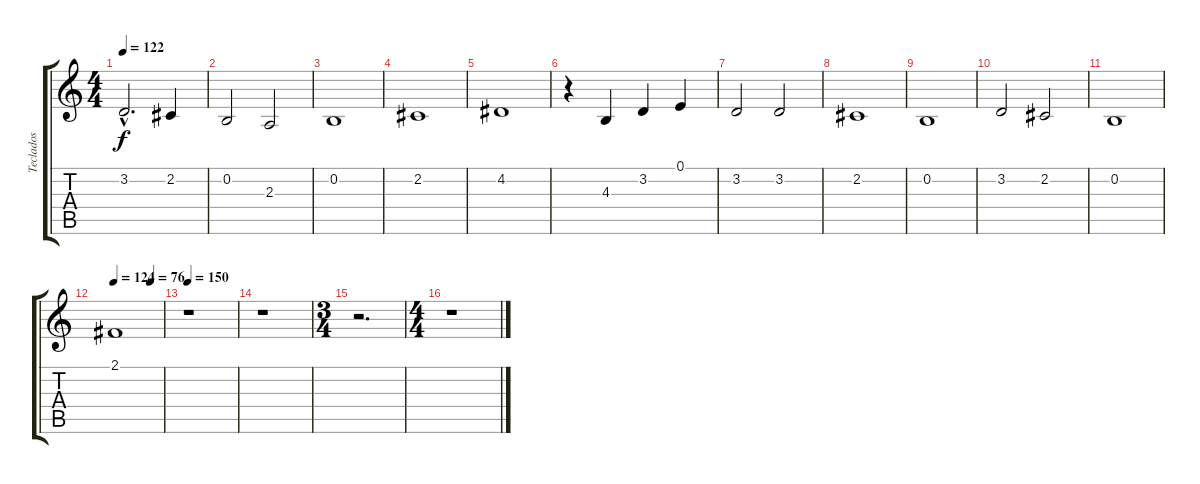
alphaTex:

\track ("Teclados" "Teclados") {instrument drawbarorgan}
\staff {score tabs}
\tuning (E4 B3 G3 D3 A2 E2) {hide}
\ts (4 4)
\tempo 122
\clef g2
\ks c
3.2{hac}.2{d dy f} 2.2.4 |
0.2.2 2.3.2 |
0.2.1 |
2.2.1 |
4.2.1 |
r.4 4.3.4 3.2.4 0.1.4 |
3.2.2 3.2.2 |
2.2.1 |
0.2.1 |
3.2.2 2.2.2 |
0.2.1 |
\tempo 124
\tempo (76 0.75)
2.1.1 |
\tempo 150
r.1 |
r.1 |
\ts (3 4)
r.2{d} |
\ts (4 4)
r.1
